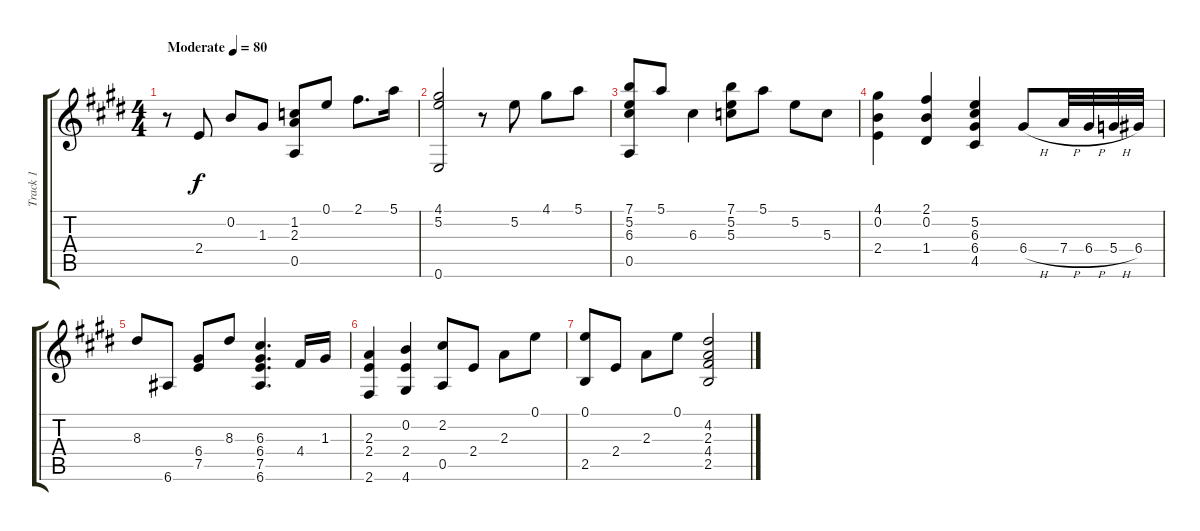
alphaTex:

\track ("Track 1" "Track 1") {instrument acousticguitarnylon}
\staff {score tabs}
\tuning (E4 B3 G3 D3 A2 E2) {hide}
\ts (4 4)
\tempo (80 "Moderate")
\clef g2
\ks e
r.8{dy f instrument acousticguitarnylon} 2.4.8 0.2.8 1.3.8 (1.2 2.3 0.5).8 0.1.8 2.1.8{d} 5.1.16 |
(4.1 5.2 0.6).2 r.8 5.2.8 4.1.8 5.1.8 |
(7.1 5.2 6.3 0.5).8 5.1.8 6.3.4 (7.1 5.2 5.3).8 5.1.8 5.2.8 5.3.8 |
(4.1 0.2 2.4).4 (2.1 0.2 1.4).4 (5.2 6.3 6.4 4.5).4 6.4{h}.8 7.4{h}.32 6.4{h}.32 5.4{h}.32 6.4.32 |
8.3.8 6.6.8 (6.4 7.5).8 8.3.8 (6.3 6.4 7.5 6.6).4{d} 4.4.16 1.3.16 |
(2.3 2.4 2.6).4 (0.2 2.4 4.6).4 (2.2 0.5).8 2.4.8 2.3.8 0.1.8 |
(0.1 2.5).8 2.4.8 2.3.8 0.1.8 (4.2 2.3 4.4 2.5).2
